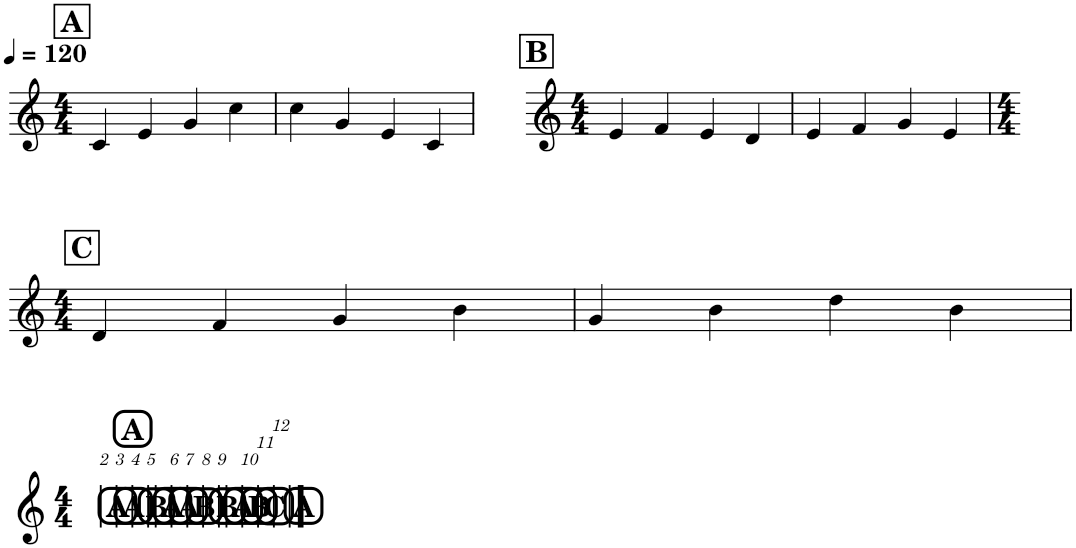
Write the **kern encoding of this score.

**kern
*part1
*staff1
*I"Piano
*I'Pno.
*clefG2
*k[]
*M4/4
*MM120
!!LO:REH:place=s1:a:B:cj:fs=14:t=A
=1
4c/
4e/
4g/
4cc\
=2
4cc\
4g/
4e/
4c/
!!LO:REH:place=s1:a:B:fs=14:t=B
=3
*M4/4
4e/
4f/
4e/
4d/
=4
4e/
4f/
4g/
4e/
!!LO:LB:g=z
!!LO:REH:place=s1:a:B:fs=14:t=C
=5
*M4/4
4d/
4f/
4g/
4b\
=6
4g/
4b\
4dd\
4b\
!!LO:LB:g=z
=1
*M4/4
*^
1ryy	64ryy
!	!LO:TX:a:t=A
.	2ryy
.	4ryy
.	8...ryy
=2	=2
1ryy	64ryy
!	!LO:TX:a:t=A
.	2ryy
.	4ryy
.	8...ryy
=3	=3
1ryy	64ryy
!	!LO:TX:a:t=A
.	2ryy
.	4ryy
.	8...ryy
=4	=4
1ryy	64ryy
!	!LO:TX:a:t=B
.	2ryy
.	4ryy
.	8...ryy
=5||	=5||
1ryy	64ryy
!	!LO:TX:a:t=A
.	2ryy
.	4ryy
.	8...ryy
=6	=6
1ryy	64ryy
!	!LO:TX:a:t=A
.	2ryy
.	4ryy
.	8...ryy
=7	=7
1ryy	64ryy
!	!LO:TX:a:t=B
.	2ryy
.	4ryy
.	8...ryy
=8	=8
1ryy	64ryy
!	!LO:TX:a:t=B
.	2ryy
.	4ryy
.	8...ryy
=9||	=9||
1ryy	64ryy
!	!LO:TX:a:t=A
.	2ryy
.	4ryy
.	8...ryy
=10	=10
1ryy	64ryy
!	!LO:TX:a:t=B
.	2ryy
.	4ryy
.	8...ryy
=11	=11
1ryy	64ryy
!	!LO:TX:a:t=C
.	2ryy
.	4ryy
.	8...ryy
=12	=12
1ryy	64ryy
!	!LO:TX:a:t=A
.	2ryy
.	4ryy
.	8...ryy
*v	*v
==
*-
